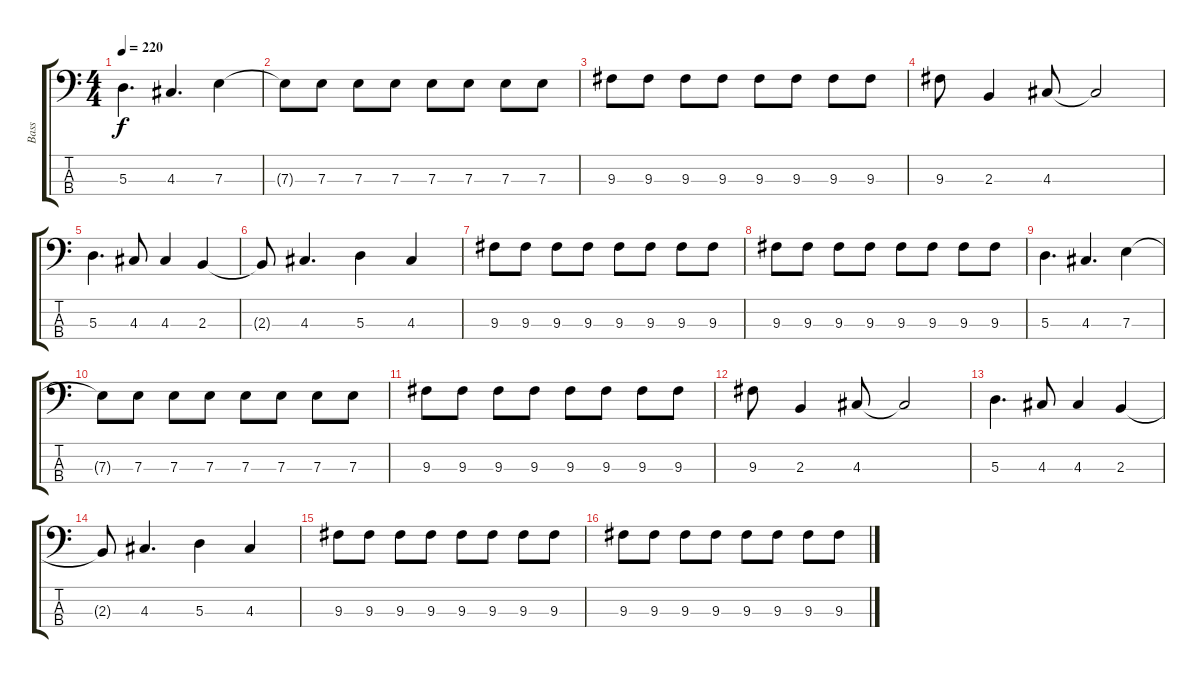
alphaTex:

\track ("Bass" "Bass") {instrument electricbassfinger}
\staff {score tabs}
\tuning (G2 D2 A1 E1) {hide}
\ts (4 4)
\tempo 220
\clef f4
\ks c
5.3.4{d dy f} 4.3.4{d} 7.3.4 |
7.3{t}.8 7.3.8 7.3.8 7.3.8 7.3.8 7.3.8 7.3.8 7.3.8 |
9.3.8 9.3.8 9.3.8 9.3.8 9.3.8 9.3.8 9.3.8 9.3.8 |
9.3.8 2.3.4 4.3.8 4.3{t}.2 |
5.3.4{d} 4.3.8 4.3.4 2.3.4 |
2.3{t}.8 4.3.4{d} 5.3.4 4.3.4 |
9.3.8 9.3.8 9.3.8 9.3.8 9.3.8 9.3.8 9.3.8 9.3.8 |
9.3.8 9.3.8 9.3.8 9.3.8 9.3.8 9.3.8 9.3.8 9.3.8 |
5.3.4{d} 4.3.4{d} 7.3.4 |
7.3{t}.8 7.3.8 7.3.8 7.3.8 7.3.8 7.3.8 7.3.8 7.3.8 |
9.3.8 9.3.8 9.3.8 9.3.8 9.3.8 9.3.8 9.3.8 9.3.8 |
9.3.8 2.3.4 4.3.8 4.3{t}.2 |
5.3.4{d} 4.3.8 4.3.4 2.3.4 |
2.3{t}.8 4.3.4{d} 5.3.4 4.3.4 |
9.3.8 9.3.8 9.3.8 9.3.8 9.3.8 9.3.8 9.3.8 9.3.8 |
9.3.8 9.3.8 9.3.8 9.3.8 9.3.8 9.3.8 9.3.8 9.3.8
